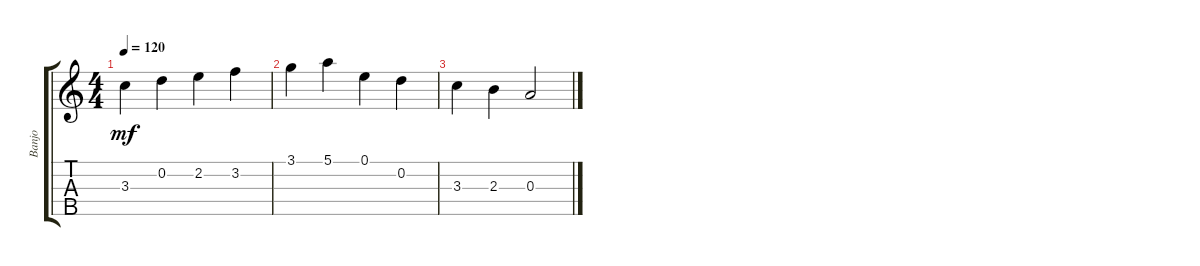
\track ("Banjo" "Banjo") {instrument banjo}
\staff {score tabs}
\tuning (E4 D4 A3 E3 A4) {hide}
\displaytranspose 12
\ts (4 4)
\tempo 120
\clef g2
\ks c
3.3.4{dy mf} 0.2.4 2.2.4 3.2.4 |
3.1.4 5.1.4 0.1.4 0.2.4 |
3.3.4 2.3.4 0.3.2
